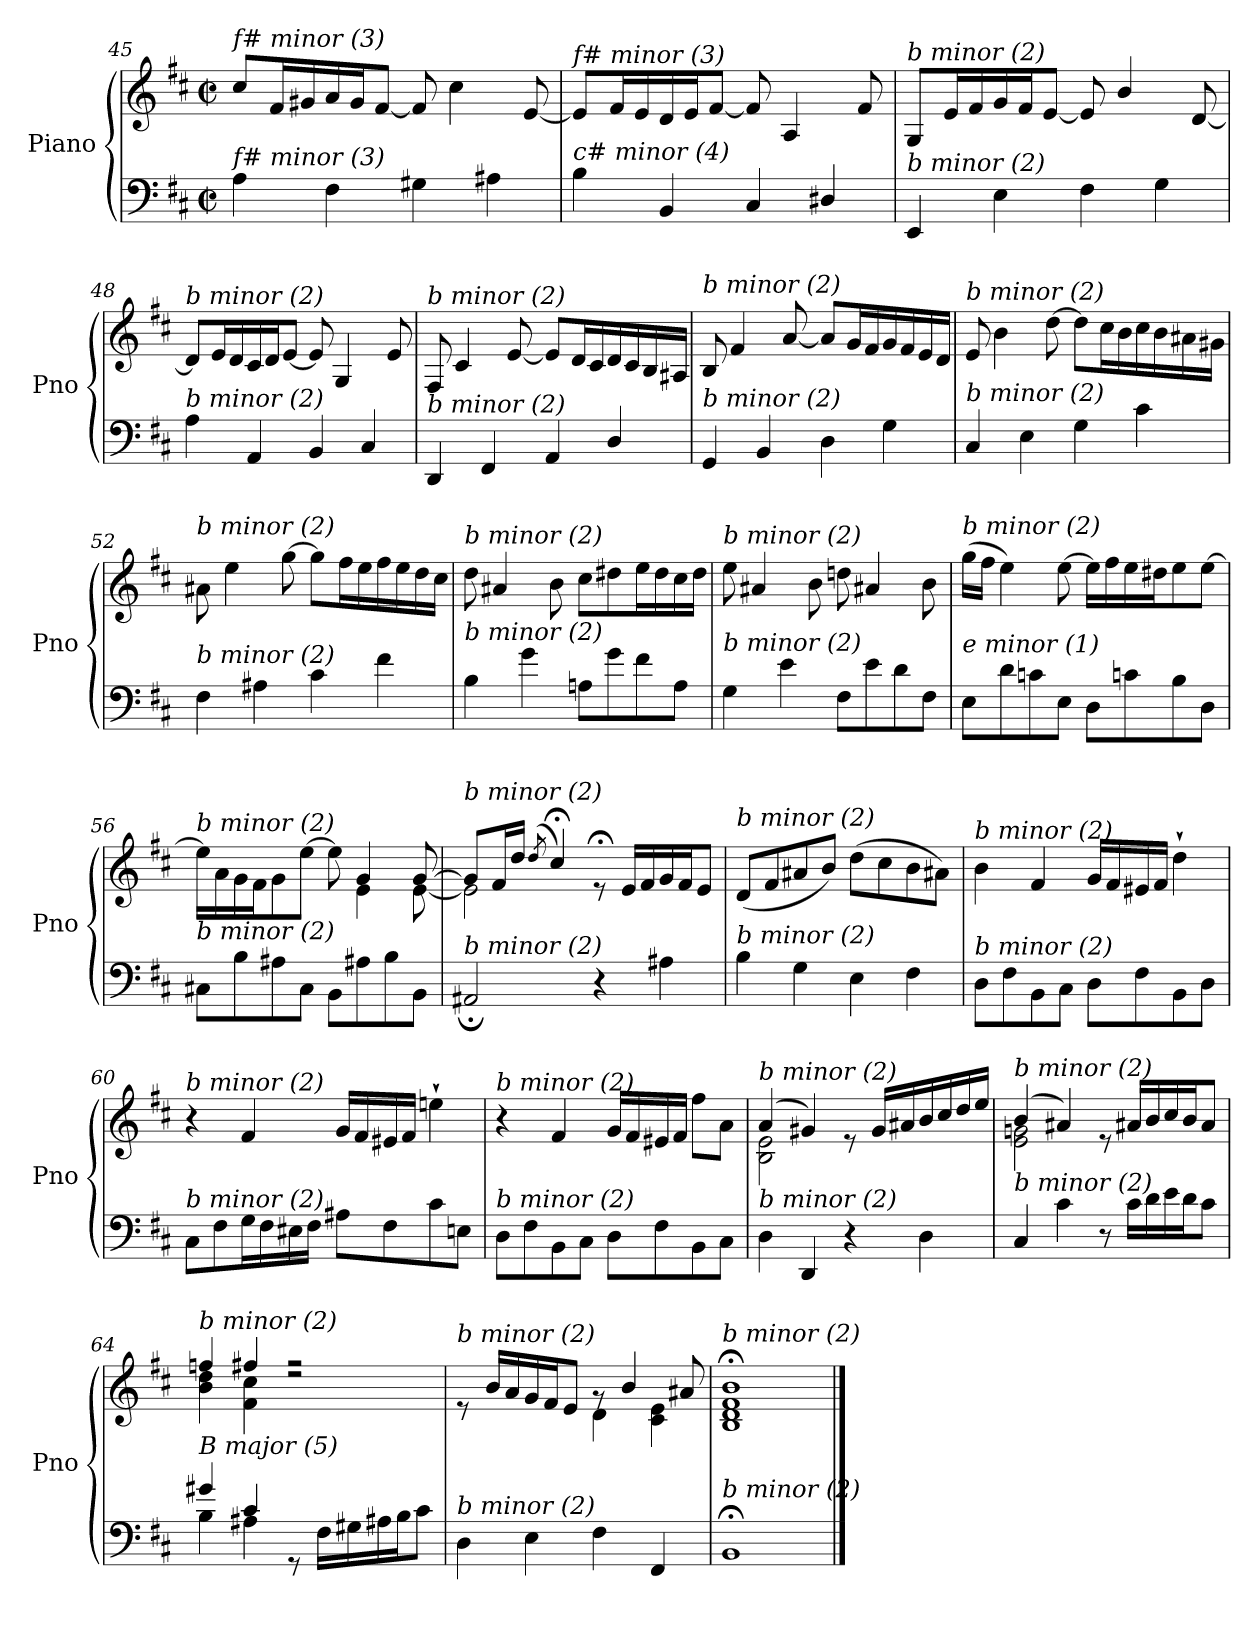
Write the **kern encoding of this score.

**kern	**kern
*part1	*part1
*staff2	*staff1
*I"Piano	*
*I'Pno	*
!!LO:LB:g=z
*clefF4	*clefG2
*k[f#c#]	*k[f#c#]
*M2/2	*M2/2
*met(c|)	*met(c|)
=45	=45
!	!LO:TX:i:t=f# minor (3)
!LO:TX:i:t=f# minor (3)	!
4A\	8cc#/L
.	16f#/L
.	16g#X/
4F#\	16a/
.	16g#/J
.	[8f#/J
4G#X\	8f#/]
.	4cc#\
4A#X\	.
.	[8e/
=46	=46
!	!LO:TX:i:t=f# minor (3)
!LO:TX:i:t=c# minor (4)	!
4B\	8e/L]
.	16f#/L
.	16e/
4BB/	16d/
.	16e/J
.	[8f#/J
4C#/	8f#/]
.	4A/
4D#X/	.
.	8f#/
=47	=47
!	!LO:TX:i:t=b minor (2)
!LO:TX:i:t=b minor (2)	!
4EE/	8G/L
.	16e/L
.	16f#/
4E\	16g/
.	16f#/J
.	[8e/J
4F#\	8e/]
.	4b/
4G\	.
.	[8d/
=48	=48
!	!LO:TX:i:t=b minor (2)
!LO:TX:i:t=b minor (2)	!
4A\	8d/L]
.	16e/L
.	16d/
4AA/	16c#/
.	16d/J
.	[8e/J
4BB/	8e/]
.	4G/
4C#/	.
.	8e/
!!LO:PB:g=z
=49	=49
!	!LO:TX:i:t=b minor (2)
!LO:TX:i:t=b minor (2)	!
4DD/	8F#/
.	4c#/
4FF#/	.
.	[8e/
4AA/	8e/L]
.	16d/L
.	16c#/
4D/	16d/
.	16c#/
.	16B/
.	16A#X/JJ
=50	=50
!	!LO:TX:i:t=b minor (2)
!LO:TX:i:t=b minor (2)	!
4GG/	8B/
.	4f#/
4BB/	.
.	[8a/
4D\	8a/L]
.	16g/L
.	16f#/
4G\	16g/
.	16f#/
.	16e/
.	16d/JJ
=51	=51
!	!LO:TX:i:t=b minor (2)
!LO:TX:i:t=b minor (2)	!
4C#/	8e/
.	4b\
4E\	.
.	[8dd\
4G\	8dd\L]
.	16cc#\L
.	16b\
4c#\	16cc#\
.	16b\
.	16a#X\
.	16g#X\JJ
=52	=52
!	!LO:TX:i:t=b minor (2)
!LO:TX:i:t=b minor (2)	!
4F#\	8a#X\
.	4ee\
4A#X\	.
.	[8gg\
4c#\	8gg\L]
.	16ff#\L
.	16ee\
4f#\	16ff#\
.	16ee\
.	16dd\
.	16cc#\JJ
!!LO:LB:g=z
=53	=53
!	!LO:TX:i:t=b minor (2)
!LO:TX:i:t=b minor (2)	!
4B\	8dd\
.	4a#X/
4g\	.
.	8b\
8An\L	8cc#\L
8g\	8dd#X\
8f#\	16ee\L
.	16dd#\
8A\J	16cc#\
.	16dd#\JJ
=54	=54
!	!LO:TX:i:t=b minor (2)
!LO:TX:i:t=b minor (2)	!
4G\	8ee\
.	4a#X/
4e\	.
.	8b\
8F#\L	8ddn\
8e\	4a#X/
8d\	.
8F#\J	8b\
=55	=55
!	!LO:TX:i:t=b minor (2)
!LO:TX:i:t=e minor (1)	!
8E\L	(16gg\LL
.	16ff#\JJ
8d\	4ee\)
8cn\	.
8E\J	[8ee\
8D\L	16ee\LL]
.	16ff#\
8cn\	16ee\
.	16dd#X\J
8B\	8ee\
8D\J	[8ee\J
=56	=56
*^	*^
!	!	!LO:TX:i:t=b minor (2)	!
!LO:TX:i:t=b minor (2)	!	!	!
2ryy	8C#X\L	16ee\LL]	2ryy
.	.	16a\	.
.	8B\	16g\	.
.	.	16f#\J	.
.	8A#X\	8g\	.
.	8C#\J	[8ee\J	.
8ryy	8BB\L	8ee\]	8ryy
4.ryy	8A#X\	4g/	4e\
.	8B\	.	.
.	8BB\J	[8g/	[8e\
=57	=57	=57	=57
!	!	!LO:TX:i:t=b minor (2)	!
!LO:TX:i:t=b minor (2)	!	!	!
2ryy	2AA#X;/	8g/L]	2e\]
.	.	16f#/L	.
.	.	16dd/JJ	.
.	.	(>8qdd/	.
.	.	4cc#;</)	.
2ryy	4r	8r;<e	2ryy
.	.	16e/LL	.
.	.	16f#/	.
.	4A#X\	16g/	.
.	.	16f#/J	.
.	.	8e/J	.
*v	*v	*	*
*	*v	*v
!!LO:LB:g=z
=58	=58
!	!LO:TX:i:t=b minor (2)
!LO:TX:i:t=b minor (2)	!
4B\	(8d/L
.	8f#/
4G\	8a#X/
.	8b/J)
4E\	(8dd\L
.	8cc#\
4F#\	8b\
.	8a#X\J)
=59	=59
!	!LO:TX:i:t=b minor (2)
!LO:TX:i:t=b minor (2)	!
8D\L	4b\
8F#\	.
8BB\	4f#/
8C#\J	.
8D\L	16g/LL
.	16f#/
8F#\	16e#Xi/
.	16f#/JJ
8BB\	4dd`\
8D\J	.
=60	=60
!	!LO:TX:i:t=b minor (2)
!LO:TX:i:t=b minor (2)	!
8C#\L	4r
8F#\	.
16G\L	4f#/
16F#\	.
16E#Xi\	.
16F#\JJ	.
8A#X\L	16g/LL
.	16f#/
8F#\	16e#Xi/
.	16f#/JJ
8c#\	4een`\
8En\J	.
=61	=61
!	!LO:TX:i:t=b minor (2)
!LO:TX:i:t=b minor (2)	!
8D\L	4r
8F#\	.
8BB\	4f#/
8C#\J	.
8D\L	16g/LL
.	16f#/
8F#\	16e#Xi/
.	16f#/JJ
8BB\	8ff#\L
8C#\J	8a\J
!!LO:LB:g=z
=62	=62
*^	*^
!	!	!LO:TX:i:t=b minor (2)	!
!LO:TX:i:t=b minor (2)	!	!	!
2ryy	4D\	(4a/	2B\ 2e\
.	4DD/	4g#X/)	.
2ryy	4r	8re	2ryy
.	.	16g#/LL	.
.	.	16a#X/	.
.	4D\	16b/	.
.	.	16cc#/	.
.	.	16dd/	.
.	.	16ee/JJ	.
=63	=63	=63	=63
!	!	!LO:TX:i:t=b minor (2)	!
!LO:TX:i:t=b minor (2)	!	!	!
2ryy	4C#/	(4b/	2e\ 2gn\
.	4c#\	4a#X/)	.
2ryy	8r	8re	2ryy
.	16c#\LL	16a#X/LL	.
.	16d\	16b/	.
.	16e\	16cc#/	.
.	16d\J	16b/J	.
.	8c#\J	8a#/J	.
=64	=64	=64	=64
*	*	*	*^
!	!	!LO:TX:i:t=b minor (2)	!	!
!LO:TX:i:t=B major (5)	!	!	!	!
4g#X/	4B\	4ffnj/	4b\ 4dd\	2ryy
4c#/	4A#X\	4ff#/	4f#\ 4cc#\	.
8rGG	2ryy	2r	2rdd	2ryy
16F#\LL	.	.	.	.
16G#X\	.	.	.	.
16A#X\	.	.	.	.
16B\J	.	.	.	.
8c#\J	.	.	.	.
*	*	*	*v	*v
=65	=65	=65	=65
!	!	!LO:TX:i:t=b minor (2)	!
!LO:TX:i:t=b minor (2)	!	!	!
2ryy	4D\	8re	2ryy
.	.	16b/LL	.
.	.	16a/	.
.	4E\	16g/	.
.	.	16f#/J	.
.	.	8e/J	.
2ryy	4F#\	8rg	4d\
.	.	4b/	.
.	4FF#/	.	4c#\ 4e\
.	.	8a#X/	.
*v	*v	*	*
*	*v	*v
=66	=66
!	!LO:TX:i:t=b minor (2)
!LO:TX:i:t=b minor (2)	!
1BB;	1B;< 1d;< 1f#;< 1b;<
==	==
*-	*-
